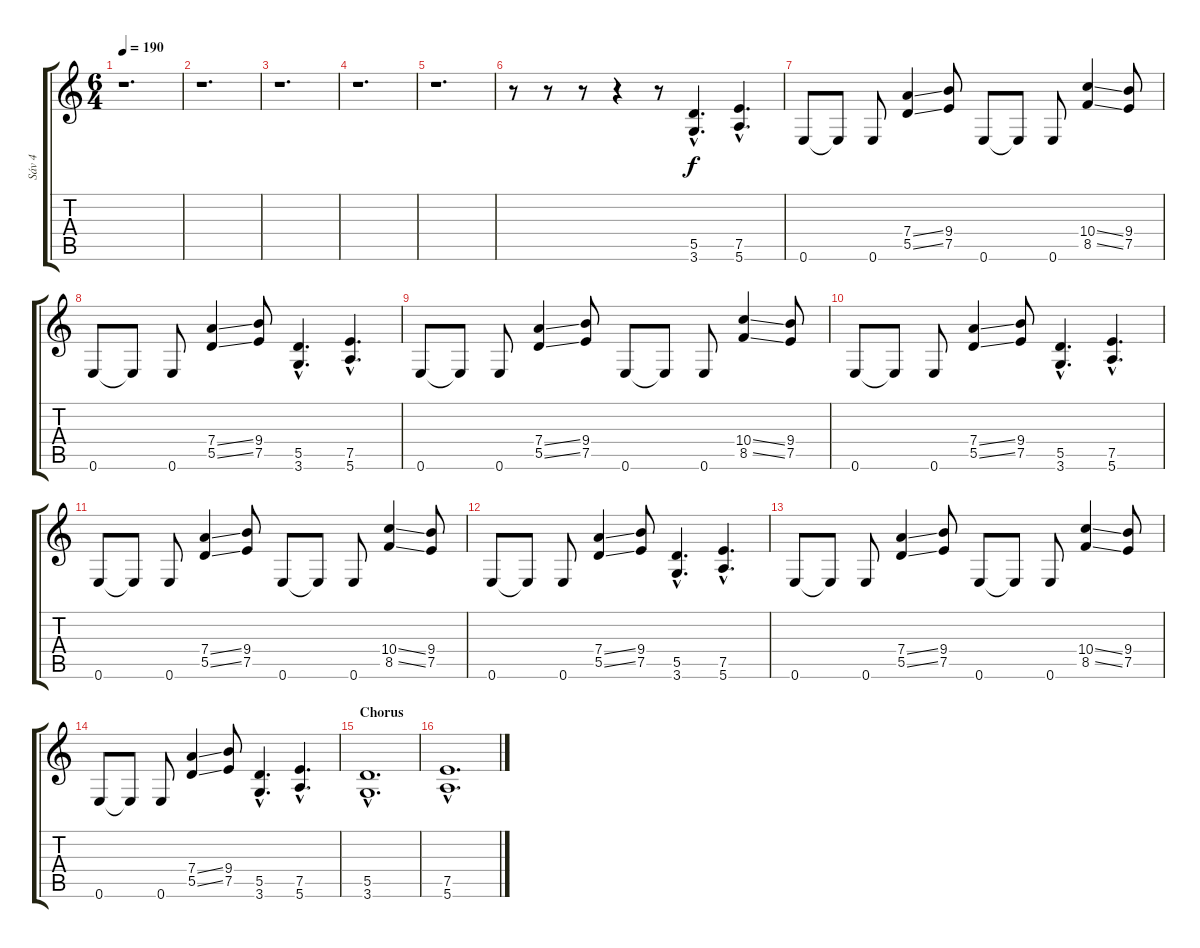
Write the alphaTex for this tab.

\track ("Sáv 4" "Sáv 4") {instrument overdrivenguitar}
\staff {score tabs}
\tuning (E4 B3 G3 D3 A2 E2) {hide}
\ts (6 4)
\tempo 190
\clef g2
\ks c
r.1{d dy f} |
r.1{d} |
r.1{d} |
r.1{d} |
r.1{d} |
r.8 r.8 r.8 r.4 r.8 (5.5{hac} 3.6{hac}).4{d} (7.5{hac} 5.6{hac}).4{d} |
0.6.8 0.6{t}.8 0.6.8 (7.4{ss} 5.5{ss}).4 (9.4 7.5).8 0.6.8 0.6{t}.8 0.6.8 (10.4{ss} 8.5{ss}).4 (9.4 7.5).8 |
0.6.8 0.6{t}.8 0.6.8 (7.4{ss} 5.5{ss}).4 (9.4 7.5).8 (5.5{hac} 3.6{hac}).4{d} (7.5{hac} 5.6{hac}).4{d} |
0.6.8 0.6{t}.8 0.6.8 (7.4{ss} 5.5{ss}).4 (9.4 7.5).8 0.6.8 0.6{t}.8 0.6.8 (10.4{ss} 8.5{ss}).4 (9.4 7.5).8 |
0.6.8 0.6{t}.8 0.6.8 (7.4{ss} 5.5{ss}).4 (9.4 7.5).8 (5.5{hac} 3.6{hac}).4{d} (7.5{hac} 5.6{hac}).4{d} |
0.6.8 0.6{t}.8 0.6.8 (7.4{ss} 5.5{ss}).4 (9.4 7.5).8 0.6.8 0.6{t}.8 0.6.8 (10.4{ss} 8.5{ss}).4 (9.4 7.5).8 |
0.6.8 0.6{t}.8 0.6.8 (7.4{ss} 5.5{ss}).4 (9.4 7.5).8 (5.5{hac} 3.6{hac}).4{d} (7.5{hac} 5.6{hac}).4{d} |
0.6.8 0.6{t}.8 0.6.8 (7.4{ss} 5.5{ss}).4 (9.4 7.5).8 0.6.8 0.6{t}.8 0.6.8 (10.4{ss} 8.5{ss}).4 (9.4 7.5).8 |
0.6.8 0.6{t}.8 0.6.8 (7.4{ss} 5.5{ss}).4 (9.4 7.5).8 (5.5{hac} 3.6{hac}).4{d} (7.5{hac} 5.6{hac}).4{d} |
\section ("" "Chorus")
(5.5{hac} 3.6{hac}).1{d} |
(7.5{hac} 5.6{hac}).1{d}
